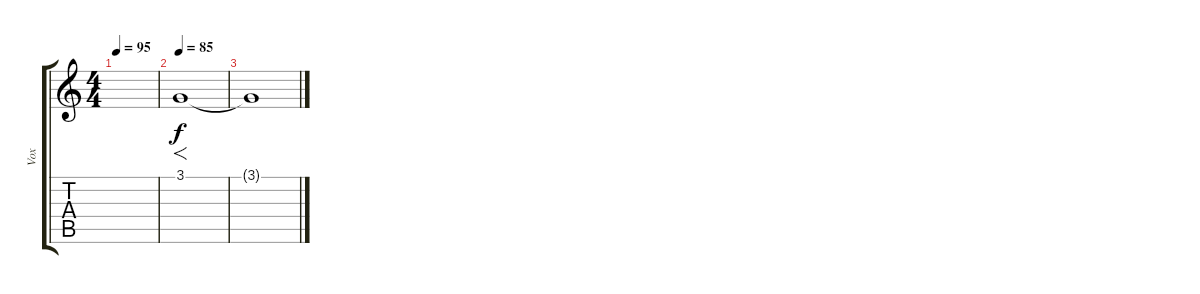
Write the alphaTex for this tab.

\track ("Vox" "Vox") {instrument synthvoice}
\staff {score tabs}
\tuning (E4 B3 G3 D3 A2 E2) {hide}
\ts (4 4)
\tempo 95
\clef g2
\ks c
|
\tempo 85
3.1.1{f dy f} |
3.1{t}.1{volume 0}
